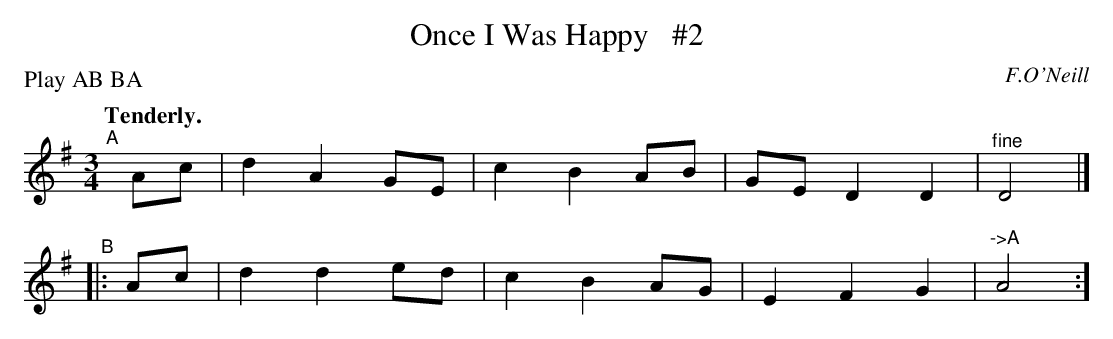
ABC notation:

X:1
T: Once I Was Happy   #2
O: F.O'Neill
P: Play AB BA
Q: "Tenderly."
M: 3/4
L: 1/8
K: Dmix
"^A"[|] Ac | d2 A2 GE | c2 B2 AB | GE D2 D2 | "^fine"D4 |]
"^B"|:  Ac | d2 d2 ed | c2 B2 AG | E2 F2 G2 |  "^->A"A4 :]
